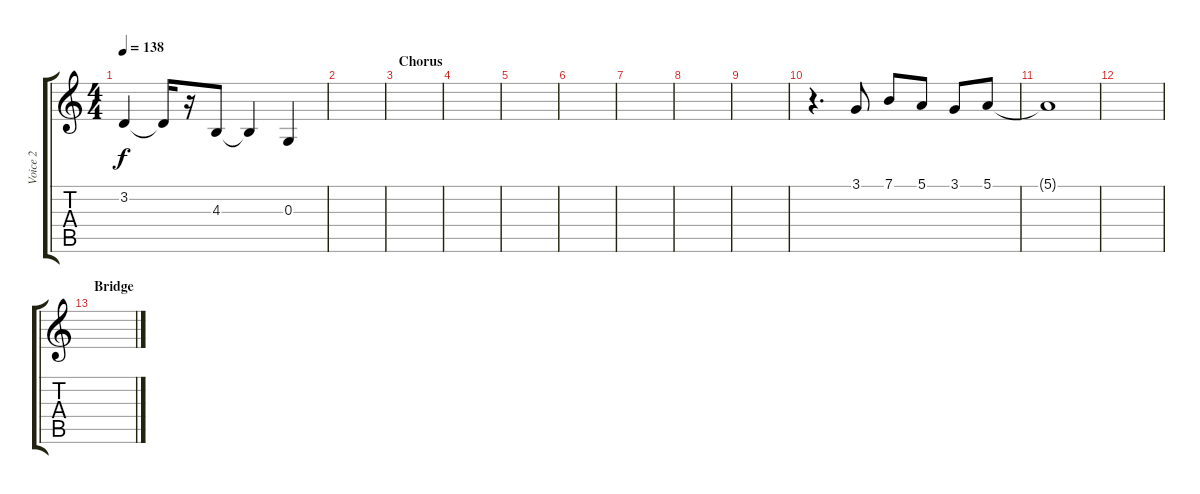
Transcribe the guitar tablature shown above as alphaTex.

\track ("Voice 2" "Voice 2") {instrument altosax}
\staff {score tabs}
\tuning (E4 B3 G3 D3 A2 E2) {hide}
\ts (4 4)
\tempo 138
\clef g2
\ks c
3.2.4{dy f} 3.2{t}.16 r.16 4.3.8 4.3{t}.4 0.3.4 |
|
\section ("" "Chorus")
|
|
|
|
|
|
|
r.4{d} 3.1.8 7.1.8 5.1.8 3.1.8 5.1.8 |
5.1{t}.1 |
|
\section ("" "Bridge")
